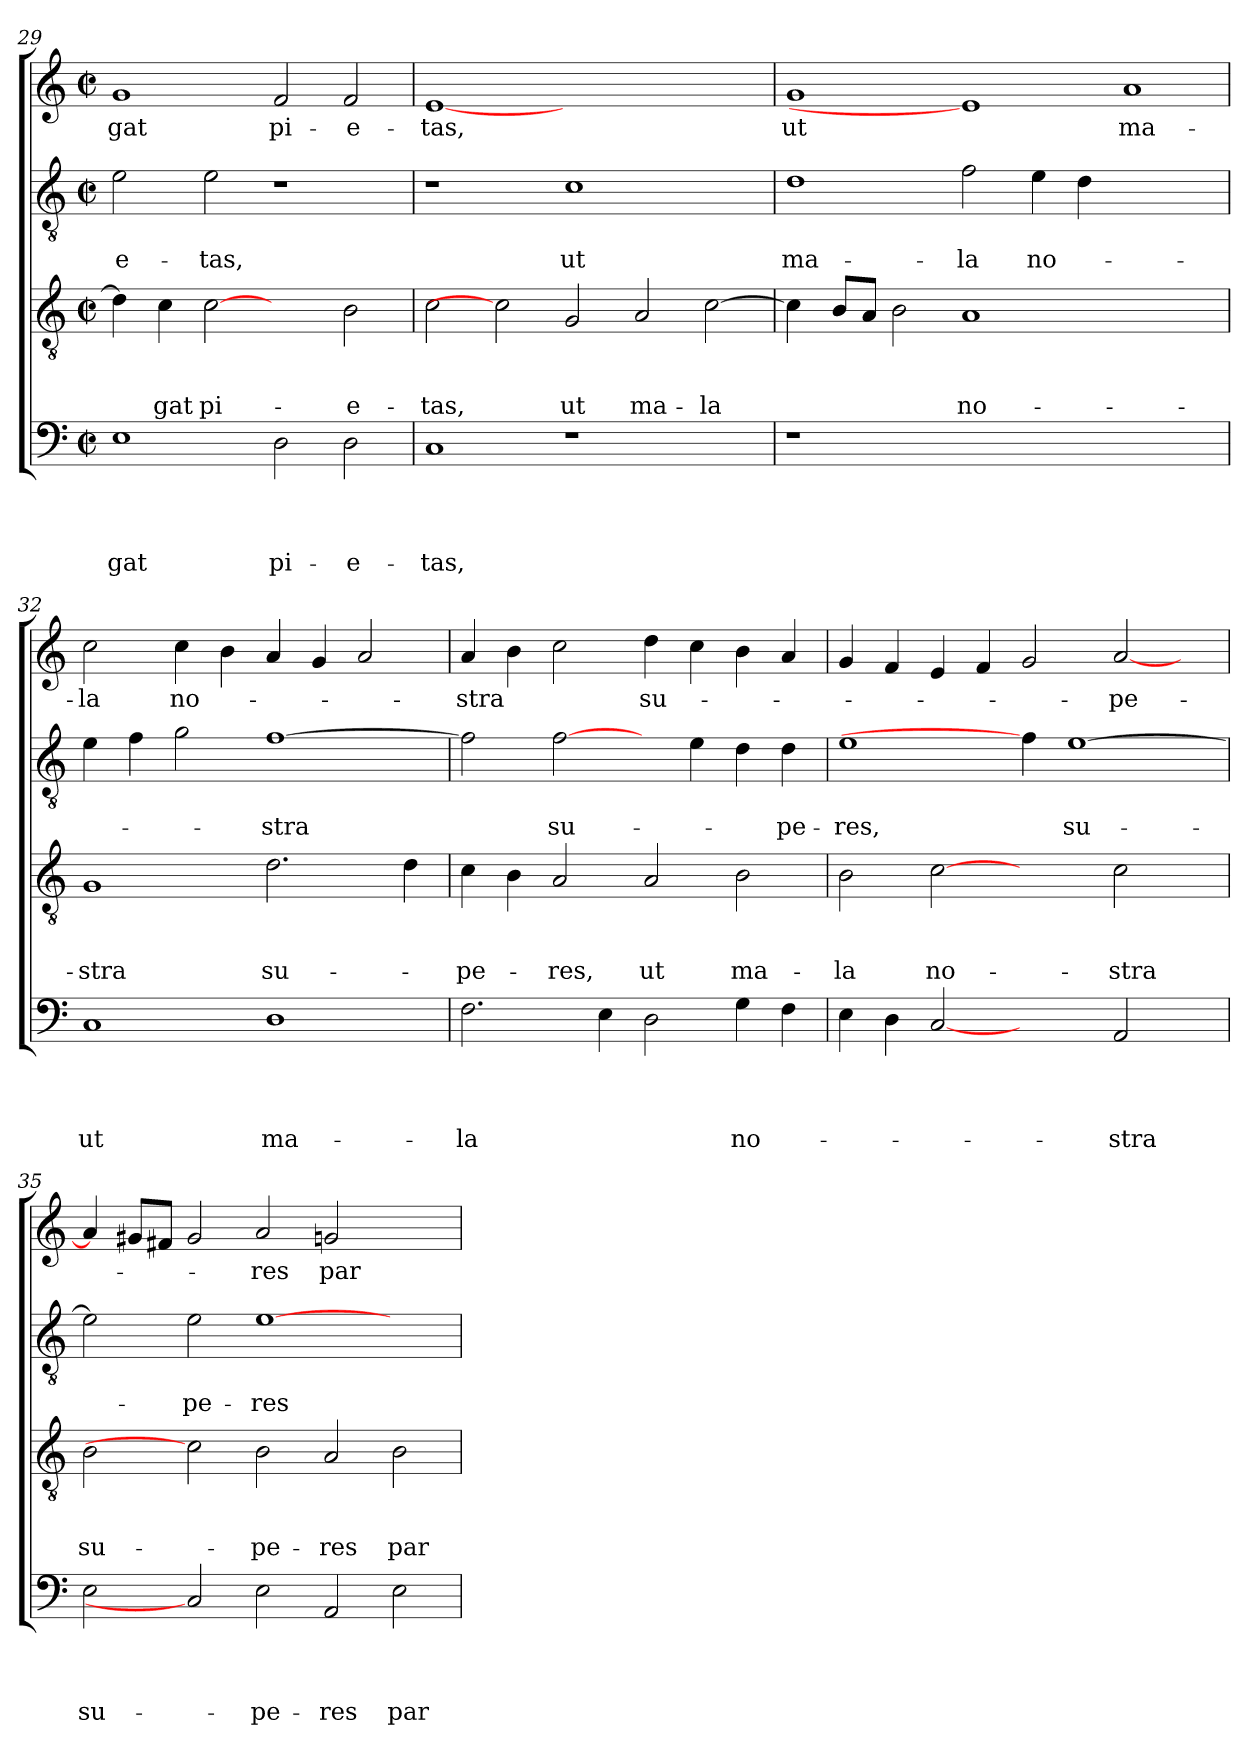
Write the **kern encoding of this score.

**kern	**text	**text	**text	**text	**kern	**text	**text	**text	**kern	**text	**text	**kern	**text
*part4	*part4	*part4	*part4	*part4	*part3	*part3	*part3	*part3	*part2	*part2	*part2	*part1	*part1
*staff4	*staff4	*staff4	*staff4	*staff4	*staff3	*staff3	*staff3	*staff3	*staff2	*staff2	*staff2	*staff1	*staff1
*clefF4	*	*	*	*	*clefGv2	*	*	*	*clefGv2	*	*	*clefG2	*
*k[]	*	*	*	*	*k[]	*	*	*	*k[]	*	*	*k[]	*
*C:	*	*	*	*	*C:	*	*	*	*C:	*	*	*C:	*
*M2/2	*	*	*	*	*M2/2	*	*	*	*M2/2	*	*	*M2/2	*
*met(c|)	*	*	*	*	*met(c|)	*	*	*	*met(c|)	*	*	*met(c|)	*
=29	=29	=29	=29	=29	=29	=29	=29	=29	=29	=29	=29	=29	=29
!	!	!	!	!LO:LY:b	!	!	!	!	!	!	!LO:LY:b	!	!LO:LY:b
1E	.	.	.	-gat	4d\]	.	.	.	2e\	.	-e-	1g	-gat
!	!	!	!	!	!	!	!	!LO:LY:b	!	!	!	!	!
.	.	.	.	.	4c\	.	.	-gat	.	.	.	.	.
!	!	!	!	!	!	!	!	!LO:LY:b	!	!	!LO:LY:b	!	!
.	.	.	.	.	[2c	.	.	pi-	2e\	.	-tas,	.	.
!	!	!	!	!LO:LY:b	!	!	!	!	!	!	!	!	!LO:LY:b
2D\	.	.	.	pi-	2ryy	.	.	.	1r	.	.	2f/	pi-
!	!	!	!	!LO:LY:b	!	!	!	!LO:LY:b	!	!	!	!	!LO:LY:b
2D\	.	.	.	-e-	2B\	.	.	-e-	.	.	.	2f/	-e-
=30	=30	=30	=30	=30	=30	=30	=30	=30	=30	=30	=30	=30	=30
!	!	!	!	!LO:LY:b	!	!	!	!LO:LY:b	!	!	!	!	!LO:LY:b
1C	.	.	.	-tas,	2c\	.	.	-tas,	1r	.	.	[1e	-tas,
.	.	.	.	.	2c]	.	.	.	.	.	.	.	.
!	!	!	!	!	!	!	!	!LO:LY:b	!	!	!LO:LY:b	!	!
1r	.	.	.	.	2G/	.	.	ut	1c	.	ut	1.ryy	.
!	!	!	!	!	!	!	!	!LO:LY:b	!	!	!	!	!
.	.	.	.	.	2A/	.	.	ma-	.	.	.	.	.
!	!	!	!	!	!	!	!	!LO:LY:b	!	!	!	!	!
2ryy	.	.	.	.	[2c\	.	.	-la	2ryy	.	.	.	.
=31	=31	=31	=31	=31	=31	=31	=31	=31	=31	=31	=31	=31	=31
!	!	!	!	!	!	!	!	!	!	!	!LO:LY:b	!	!LO:LY:b
1r	.	.	.	.	4c\]	.	.	.	1d	.	ma-	1g	ut
.	.	.	.	.	8B/L	.	.	.	.	.	.	.	.
.	.	.	.	.	8A/J	.	.	.	.	.	.	.	.
.	.	.	.	.	2B\	.	.	.	.	.	.	.	.
!	!	!	!	!	!	!	!	!LO:LY:b	!	!	!LO:LY:b	!	!
0ryy	.	.	.	.	1A	.	.	no-	2f\	.	-la	1e]	.
!	!	!	!	!	!	!	!	!	!	!	!LO:LY:b	!	!
.	.	.	.	.	.	.	.	.	4e\	.	no-	.	.
.	.	.	.	.	.	.	.	.	4d\	.	.	.	.
!	!	!	!	!	!	!	!	!	!	!	!	!	!LO:LY:b
.	.	.	.	.	1ryy	.	.	.	1ryy	.	.	1a	ma-
=32	=32	=32	=32	=32	=32	=32	=32	=32	=32	=32	=32	=32	=32
!	!	!	!	!LO:LY:b	!	!	!	!LO:LY:b	!	!	!	!	!LO:LY:b
1C	.	.	.	ut	1G	.	.	-stra	4e\	.	.	2cc\	-la
.	.	.	.	.	.	.	.	.	4f\	.	.	.	.
!	!	!	!	!	!	!	!	!	!	!	!	!	!LO:LY:b
.	.	.	.	.	.	.	.	.	2g\	.	.	4cc\	no-
.	.	.	.	.	.	.	.	.	.	.	.	4b\	.
!	!	!	!	!LO:LY:b	!	!	!	!LO:LY:b	!	!	!LO:LY:b	!	!
1D	.	.	.	ma-	2.d\	.	.	su-	[1f	.	-stra	4a/	.
.	.	.	.	.	.	.	.	.	.	.	.	4g/	.
.	.	.	.	.	.	.	.	.	.	.	.	2a/	.
.	.	.	.	.	4d\	.	.	.	.	.	.	.	.
!!LO:LB:g=z
=33	=33	=33	=33	=33	=33	=33	=33	=33	=33	=33	=33	=33	=33
!	!	!	!	!LO:LY:b	!	!	!	!LO:LY:b	!	!	!	!	!LO:LY:b
2.F\	.	.	.	-la	4c\	.	.	-pe-	2f\]	.	.	4a/	-stra
.	.	.	.	.	4B\	.	.	.	.	.	.	4b\	.
!	!	!	!	!	!	!	!	!LO:LY:b	!	!	!LO:LY:b	!	!
.	.	.	.	.	2A/	.	.	-res,	[2f\	.	su-	2cc\	.
4E\	.	.	.	.	.	.	.	.	.	.	.	.	.
!	!	!	!	!	!	!	!	!LO:LY:b	!	!	!	!	!LO:LY:b
2D\	.	.	.	.	2A/	.	.	ut	4ryy	.	.	4dd\	su-
.	.	.	.	.	.	.	.	.	4e\	.	.	4cc\	.
!	!	!	!	!LO:LY:b	!	!	!	!LO:LY:b	!	!	!	!	!
4G\	.	.	.	no-	2B\	.	.	ma-	4d\	.	.	4b\	.
!	!	!	!	!	!	!	!	!	!	!	!LO:LY:b	!	!
4F\	.	.	.	.	.	.	.	.	4d\	.	-pe-	4a/	.
=34	=34	=34	=34	=34	=34	=34	=34	=34	=34	=34	=34	=34	=34
!	!	!	!	!	!	!	!	!LO:LY:b	!	!	!LO:LY:b	!	!
4E\	.	.	.	.	2B\	.	.	-la	1e	.	-res,	4g/	.
4D\	.	.	.	.	.	.	.	.	.	.	.	4f/	.
!	!	!	!	!	!	!	!	!LO:LY:b	!	!	!	!	!
[2C	.	.	.	.	[2c	.	.	no-	.	.	.	4e/	.
.	.	.	.	.	.	.	.	.	.	.	.	4f/	.
2ryy	.	.	.	.	2ryy	.	.	.	4f\]	.	.	2g/	.
!	!	!	!	!	!	!	!	!	!	!	!LO:LY:b	!	!
.	.	.	.	.	.	.	.	.	[1e	.	su-	.	.
!	!	!	!	!LO:LY:b	!	!	!	!LO:LY:b	!	!	!	!	!LO:LY:b
2AA/	.	.	.	-stra	2c\	.	.	-stra	.	.	.	[2a/	-pe-
4ryy	.	.	.	.	4ryy	.	.	.	.	.	.	4ryy	.
=35	=35	=35	=35	=35	=35	=35	=35	=35	=35	=35	=35	=35	=35
!	!	!	!	!LO:LY:b	!	!	!	!LO:LY:b	!	!	!	!	!
2E\	.	.	.	su-	2B\	.	.	su-	2e\]	.	.	4a/]	.
.	.	.	.	.	.	.	.	.	.	.	.	8g#X/L	.
.	.	.	.	.	.	.	.	.	.	.	.	8f#X/J	.
!	!	!	!	!	!	!	!	!	!	!	!LO:LY:b	!	!
2C]	.	.	.	.	2c]	.	.	.	2e\	.	-pe-	2g#/	.
!	!	!	!	!LO:LY:b	!	!	!	!LO:LY:b	!	!	!LO:LY:b	!	!LO:LY:b
2E\	.	.	.	-pe-	2B\	.	.	-pe-	[1e	.	-res	2a/	-res
!	!	!	!	!LO:LY:b	!	!	!	!LO:LY:b	!	!	!	!	!LO:LY:b
2AA/	.	.	.	-res	2A/	.	.	-res	.	.	.	2gn/	par-
!	!	!	!	!LO:LY:b	!	!	!	!LO:LY:b	!	!	!	!	!
2E\	.	.	.	par-	2B\	.	.	par-	2ryy	.	.	2ryy	.
=	=	=	=	=	=	=	=	=	=	=	=	=	=
*-	*-	*-	*-	*-	*-	*-	*-	*-	*-	*-	*-	*-	*-
